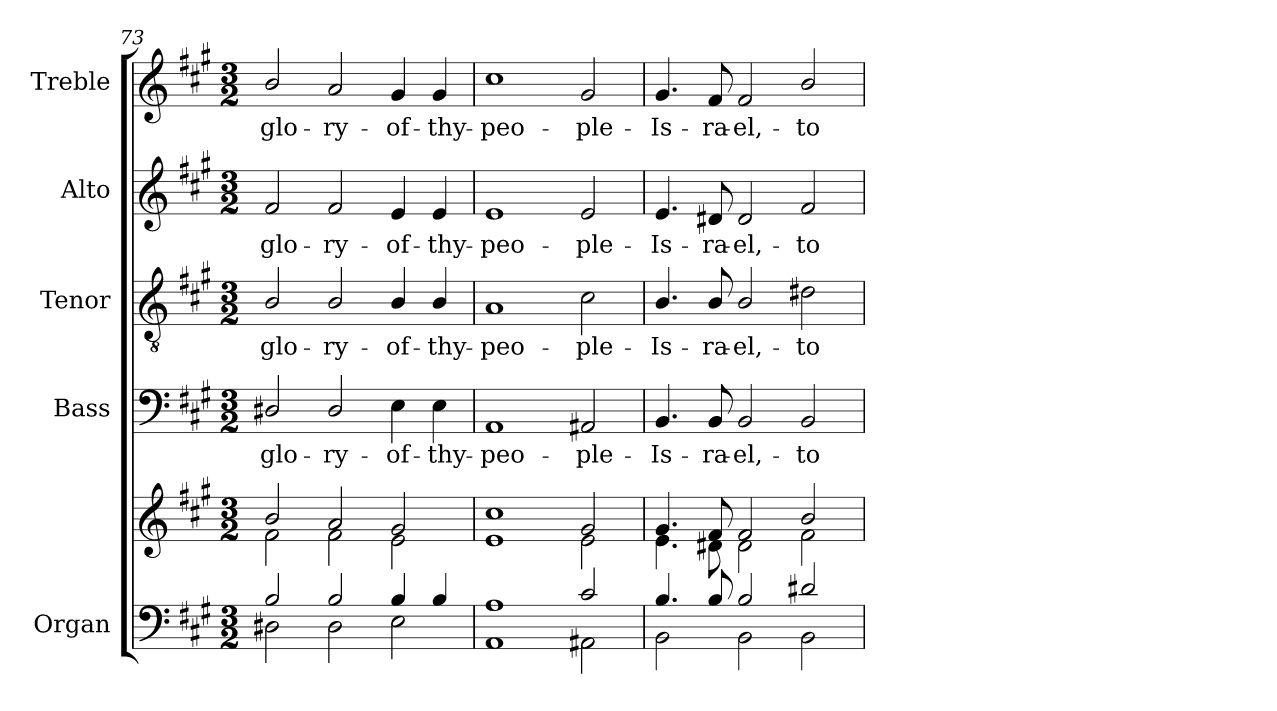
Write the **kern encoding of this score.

**kern	**kern	**kern	**text	**kern	**text	**kern	**text	**kern	**text
*part5	*part5	*part4	*part4	*part3	*part3	*part2	*part2	*part1	*part1
*staff6	*staff5	*staff4	*staff4	*staff3	*staff3	*staff2	*staff2	*staff1	*staff1
*I"Organ	*	*I"Bass	*	*I"Tenor	*	*I"Alto	*	*I"Treble	*
*I'Org.	*	*I'B.	*	*I'T.	*	*I'A.	*	*I'Tr.	*
!!LO:LB:g=z
*clefF4	*clefG2	*clefF4	*	*clefGv2	*	*clefG2	*	*clefG2	*
*	*	*	*	*ITrd7c12	*	*	*	*	*
*k[f#c#g#]	*k[f#c#g#]	*k[f#c#g#]	*	*k[f#c#g#]	*	*k[f#c#g#]	*	*k[f#c#g#]	*
*A:	*A:	*A:	*	*A:	*	*A:	*	*A:	*
*M3/2	*M3/2	*M3/2	*	*M3/2	*	*M3/2	*	*M3/2	*
=73	=73	=73	=73	=73	=73	=73	=73	=73	=73
*^	*^	*	*	*	*	*	*	*	*
!	!	!	!	!	!LO:LY:b:color=#000000	!	!	!	!	!	!
!	!	!	!	!	!	!	!LO:LY:b:color=#000000	!	!	!	!
!	!	!	!	!	!	!	!	!	!LO:LY:b:color=#000000	!	!
!	!	!	!	!	!	!	!	!	!	!	!LO:LY:b:color=#000000
2Bi/	2D#Xi\	2bi/	2f#i\	2D#Xi/	-glo-	2BBi/	-glo-	2f#i/	-glo-	2bi/	-glo-
!	!	!	!	!	!LO:LY:b:color=#000000	!	!	!	!	!	!
!	!	!	!	!	!	!	!LO:LY:b:color=#000000	!	!	!	!
!	!	!	!	!	!	!	!	!	!LO:LY:b:color=#000000	!	!
!	!	!	!	!	!	!	!	!	!	!	!LO:LY:b:color=#000000
2Bi/	2D#i\	2ai/	2f#i\	2D#i/	-ry-	2BBi/	-ry-	2f#i/	-ry-	2ai/	-ry-
!	!	!	!	!	!LO:LY:b:color=#000000	!	!	!	!	!	!
!	!	!	!	!	!	!	!LO:LY:b:color=#000000	!	!	!	!
!	!	!	!	!	!	!	!	!	!LO:LY:b:color=#000000	!	!
!	!	!	!	!	!	!	!	!	!	!	!LO:LY:b:color=#000000
4Bi/	2Ei\	2g#i/	2ei\	4Ei\	-of-	4BBi/	-of-	4ei/	-of-	4g#i/	-of-
!	!	!	!	!	!LO:LY:b:color=#000000	!	!	!	!	!	!
!	!	!	!	!	!	!	!LO:LY:b:color=#000000	!	!	!	!
!	!	!	!	!	!	!	!	!	!LO:LY:b:color=#000000	!	!
!	!	!	!	!	!	!	!	!	!	!	!LO:LY:b:color=#000000
4Bi/	.	.	.	4Ei\	-thy-	4BBi/	-thy-	4ei/	-thy-	4g#i/	-thy-
=74	=74	=74	=74	=74	=74	=74	=74	=74	=74	=74	=74
!	!	!	!	!	!LO:LY:b:color=#000000	!	!	!	!	!	!
!	!	!	!	!	!	!	!LO:LY:b:color=#000000	!	!	!	!
!	!	!	!	!	!	!	!	!	!LO:LY:b:color=#000000	!	!
!	!	!	!	!	!	!	!	!	!	!	!LO:LY:b:color=#000000
1Ai	1AAi	1cc#i	1ei	1AAi	-peo-	1AAi	-peo-	1ei	-peo-	1cc#i	-peo-
!	!	!	!	!	!LO:LY:b:color=#000000	!	!	!	!	!	!
!	!	!	!	!	!	!	!LO:LY:b:color=#000000	!	!	!	!
!	!	!	!	!	!	!	!	!	!LO:LY:b:color=#000000	!	!
!	!	!	!	!	!	!	!	!	!	!	!LO:LY:b:color=#000000
2c#i/	2AA#Xi\	2g#i/	2ei\	2AA#Xi/	-ple-	2C#i\	-ple-	2ei/	-ple-	2g#i/	-ple-
=75	=75	=75	=75	=75	=75	=75	=75	=75	=75	=75	=75
!	!	!	!	!	!LO:LY:b:color=#000000	!	!	!	!	!	!
!	!	!	!	!	!	!	!LO:LY:b:color=#000000	!	!	!	!
!	!	!	!	!	!	!	!	!	!LO:LY:b:color=#000000	!	!
!	!	!	!	!	!	!	!	!	!	!	!LO:LY:b:color=#000000
4.Bi/	2BBi\	4.g#i/	4.ei\	4.BBi/	-Is-	4.BBi/	-Is-	4.ei/	-Is-	4.g#i/	-Is-
!	!	!	!	!	!LO:LY:b:color=#000000	!	!	!	!	!	!
!	!	!	!	!	!	!	!LO:LY:b:color=#000000	!	!	!	!
!	!	!	!	!	!	!	!	!	!LO:LY:b:color=#000000	!	!
!	!	!	!	!	!	!	!	!	!	!	!LO:LY:b:color=#000000
8Bi/	.	8f#i/	8d#Xi\	8BBi/	-ra-	8BBi/	-ra-	8d#Xi/	-ra-	8f#i/	-ra-
!	!	!	!	!	!LO:LY:b:color=#000000	!	!	!	!	!	!
!	!	!	!	!	!	!	!LO:LY:b:color=#000000	!	!	!	!
!	!	!	!	!	!	!	!	!	!LO:LY:b:color=#000000	!	!
!	!	!	!	!	!	!	!	!	!	!	!LO:LY:b:color=#000000
2Bi/	2BBi\	2f#i/	2d#i\	2BBi/	-el,-	2BBi/	-el,-	2d#i/	-el,-	2f#i/	-el,-
!	!	!	!	!	!LO:LY:b:color=#000000	!	!	!	!	!	!
!	!	!	!	!	!	!	!LO:LY:b:color=#000000	!	!	!	!
!	!	!	!	!	!	!	!	!	!LO:LY:b:color=#000000	!	!
!	!	!	!	!	!	!	!	!	!	!	!LO:LY:b:color=#000000
2d#Xi/	2BBi\	2bi/	2f#i\	2BBi/	-to-	2D#Xi\	-to-	2f#i/	-to-	2bi/	-to-
*v	*v	*	*	*	*	*	*	*	*	*	*
*	*v	*v	*	*	*	*	*	*	*	*
=	=	=	=	=	=	=	=	=	=
*-	*-	*-	*-	*-	*-	*-	*-	*-	*-
